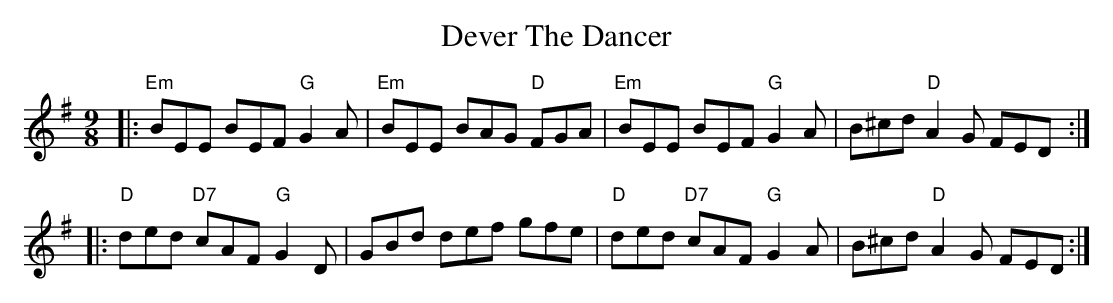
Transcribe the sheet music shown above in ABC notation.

X:1
T: Dever The Dancer
M: 9/8
L: 1/8
K: Emin
|:"Em"BEE BEF "G"G2A|"Em"BEE BAG "D"FGA|"Em"BEE BEF "G"G2A|B^cd "D"A2G FED:|
|:"D"ded "D7"cAF "G"G2D|GBd def gfe|"D"ded "D7"cAF "G"G2A|B^cd "D"A2G FED:|
